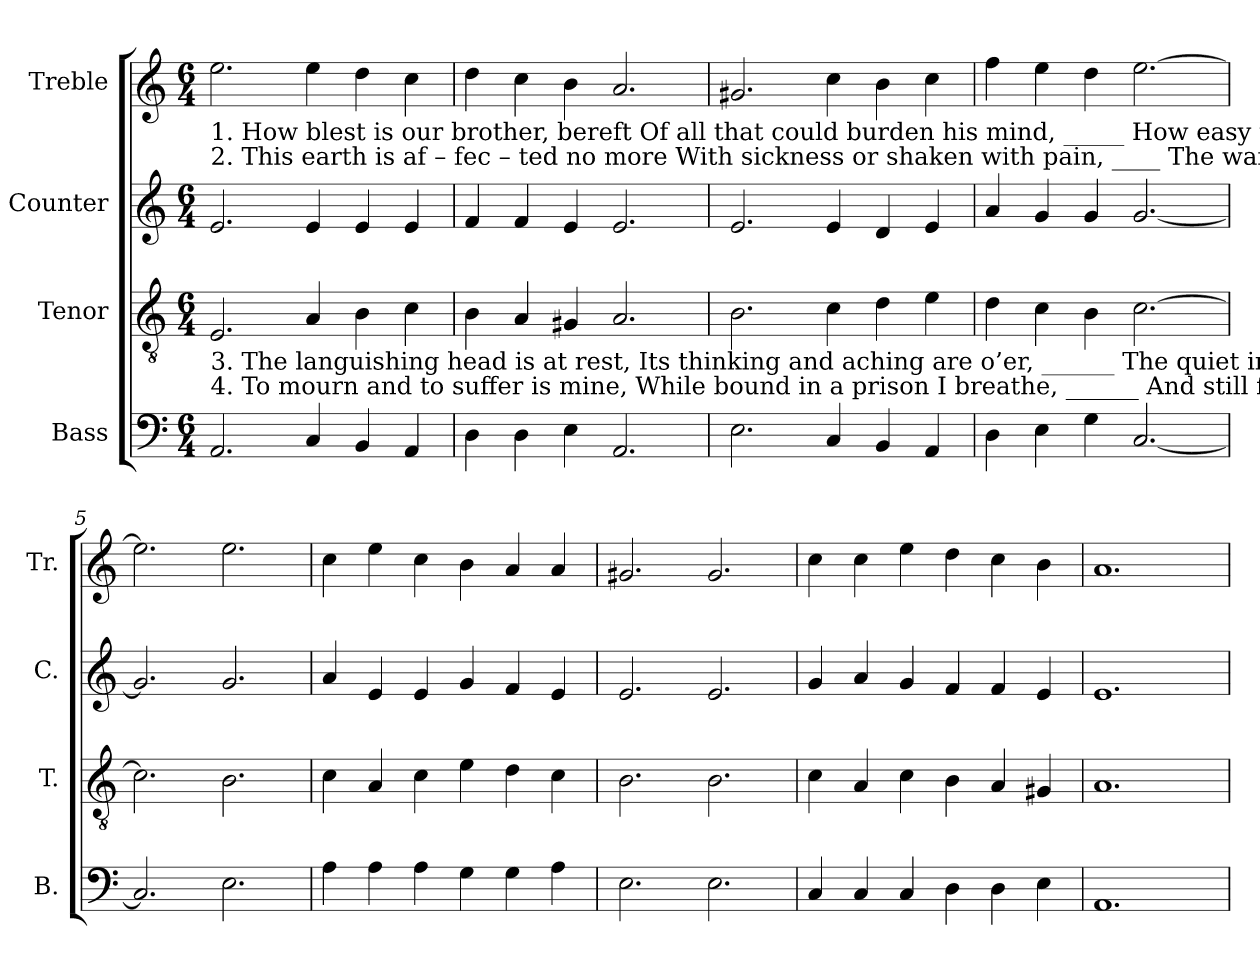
**kern	**kern	**kern	**kern
*part4	*part3	*part2	*part1
*staff4	*staff3	*staff2	*staff1
*I"Bass	*I"Tenor	*I"Counter	*I"Treble
*I'B.	*I'T.	*I'C.	*I'Tr.
*clefF4	*clefGv2	*clefG2	*clefG2
*k[]	*k[]	*k[]	*k[]
*M6/4	*M6/4	*M6/4	*M6/4
*MM130	*MM130	*MM130	*MM130
=1	=1	=1	=1
!	!	!	!LO:TX:b:t=1. How blest is  our  brother,   bereft           Of all that could burden his mind, _____  How     easy  the soul that hath  left    This    wearisome   body     be  – hind!
!	!	!	!LO:TX:b:t=2. This earth is af – fec – ted  no  more      With sickness or shaken with pain, ____    The    war in the members  is    o’er,  And     never  shall  vex  him  a – gain&colon;
!	!LO:TX:b:t=3.  The  languishing  head is  at   rest,        Its  thinking  and  aching are o’er, ______  The      quiet   im–mo–va–ble  breast   Is    heaved by  affliction      no  more&colon;	!	!
!	!LO:TX:b:t=4.  To  mourn  and to suffer    is  mine,     While bound in a prison I breathe, ______  And   still  for de–liv–er–ance  pine,   And   press  to  the  issues     of  death&colon;	!	!
2.AA!/	2.E!/	2.e!/	2.ee!\
4C!/	4A!/	4e!/	4ee!\
4BB!/	4B!\	4e!/	4dd!\
4AA!/	4c!\	4e!/	4cc!\
=2	=2	=2	=2
4D!\	4B!\	4f!/	4dd!\
4D!\	4A!/	4f!/	4cc!\
4E!\	4G#X!/	4e!/	4b!\
2.AA!/	2.A!/	2.e!/	2.a!/
=3	=3	=3	=3
2.E!\	2.B!\	2.e!/	2.g#X!/
4C!/	4c!\	4e!/	4cc!\
4BB!/	4d!\	4d!/	4b!\
4AA!/	4e!\	4e!/	4cc!\
=4	=4	=4	=4
4D!\	4d!\	4a!/	4ff!\
4E!\	4c!\	4g!/	4ee!\
4G!\	4B!\	4g!/	4dd!\
[2.C!/	[2.c!\	[2.g!/	[2.ee!\
=5	=5	=5	=5
2.C!/]	2.c!\]	2.g!/]	2.ee!\]
2.E!\	2.B!\	2.g!/	2.ee!\
=6	=6	=6	=6
4A!\	4c!\	4a!/	4cc!\
4A!\	4A!/	4e!/	4ee!\
4A!\	4c!\	4e!/	4cc!\
4G!\	4e!\	4g!/	4b!\
4G!\	4d!\	4f!/	4a!/
4A!\	4c!\	4e!/	4a!/
=7	=7	=7	=7
2.E!\	2.B!\	2.e!/	2.g#X!/
2.E!\	2.B!\	2.e!/	2.g#!/
=8	=8	=8	=8
4C!/	4c!\	4g!/	4cc!\
4C!/	4A!/	4a!/	4cc!\
4C!/	4c!\	4g!/	4ee!\
4D!\	4B!\	4f!/	4dd!\
4D!\	4A!/	4f!/	4cc!\
4E!\	4G#X!/	4e!/	4b!\
=9	=9	=9	=9
1.AA!	1.A!	1.e!	1.a!
=	=	=	=
*-	*-	*-	*-
